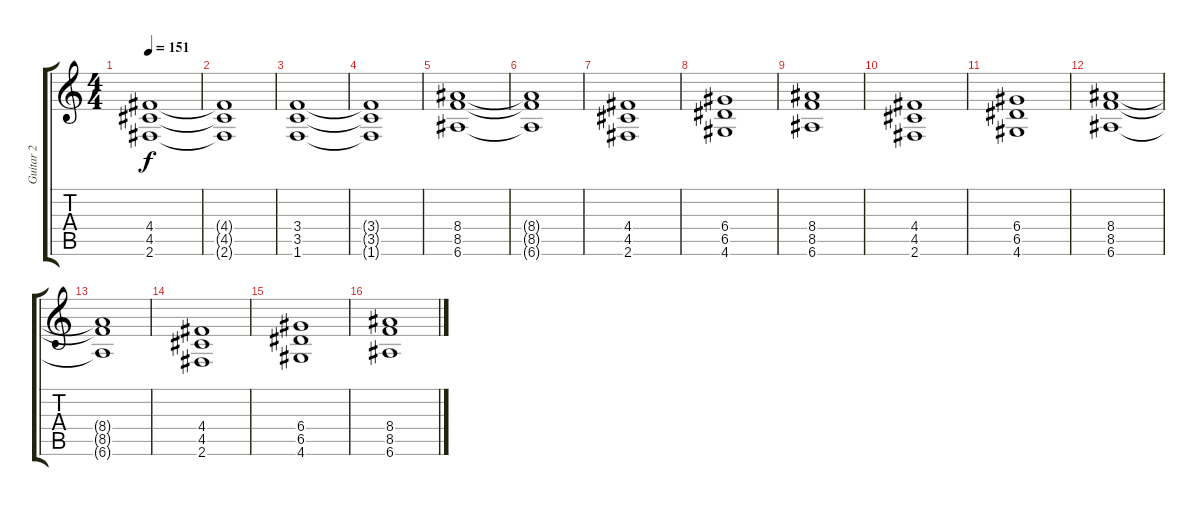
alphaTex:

\track ("Guitar 2" "Guitar 2") {instrument distortionguitar}
\staff {score tabs}
\tuning (E4 B3 G3 D3 A2 E2) {hide}
\ts (4 4)
\tempo 151
\clef g2
\ks c
(4.4 4.5 2.6).1{dy f} |
(4.4{t} 4.5{t} 2.6{t}).1 |
(3.4 3.5 1.6).1 |
(3.4{t} 3.5{t} 1.6{t}).1 |
\section ("" "")
(8.4 8.5 6.6).1 |
(8.4{t} 8.5{t} 6.6{t}).1 |
(4.4 4.5 2.6).1 |
(6.4 6.5 4.6).1 |
(8.4 8.5 6.6).1 |
(4.4 4.5 2.6).1 |
(6.4 6.5 4.6).1 |
\section ("" "")
(8.4 8.5 6.6).1 |
(8.4{t} 8.5{t} 6.6{t}).1 |
(4.4 4.5 2.6).1 |
(6.4 6.5 4.6).1 |
(8.4 8.5 6.6).1
